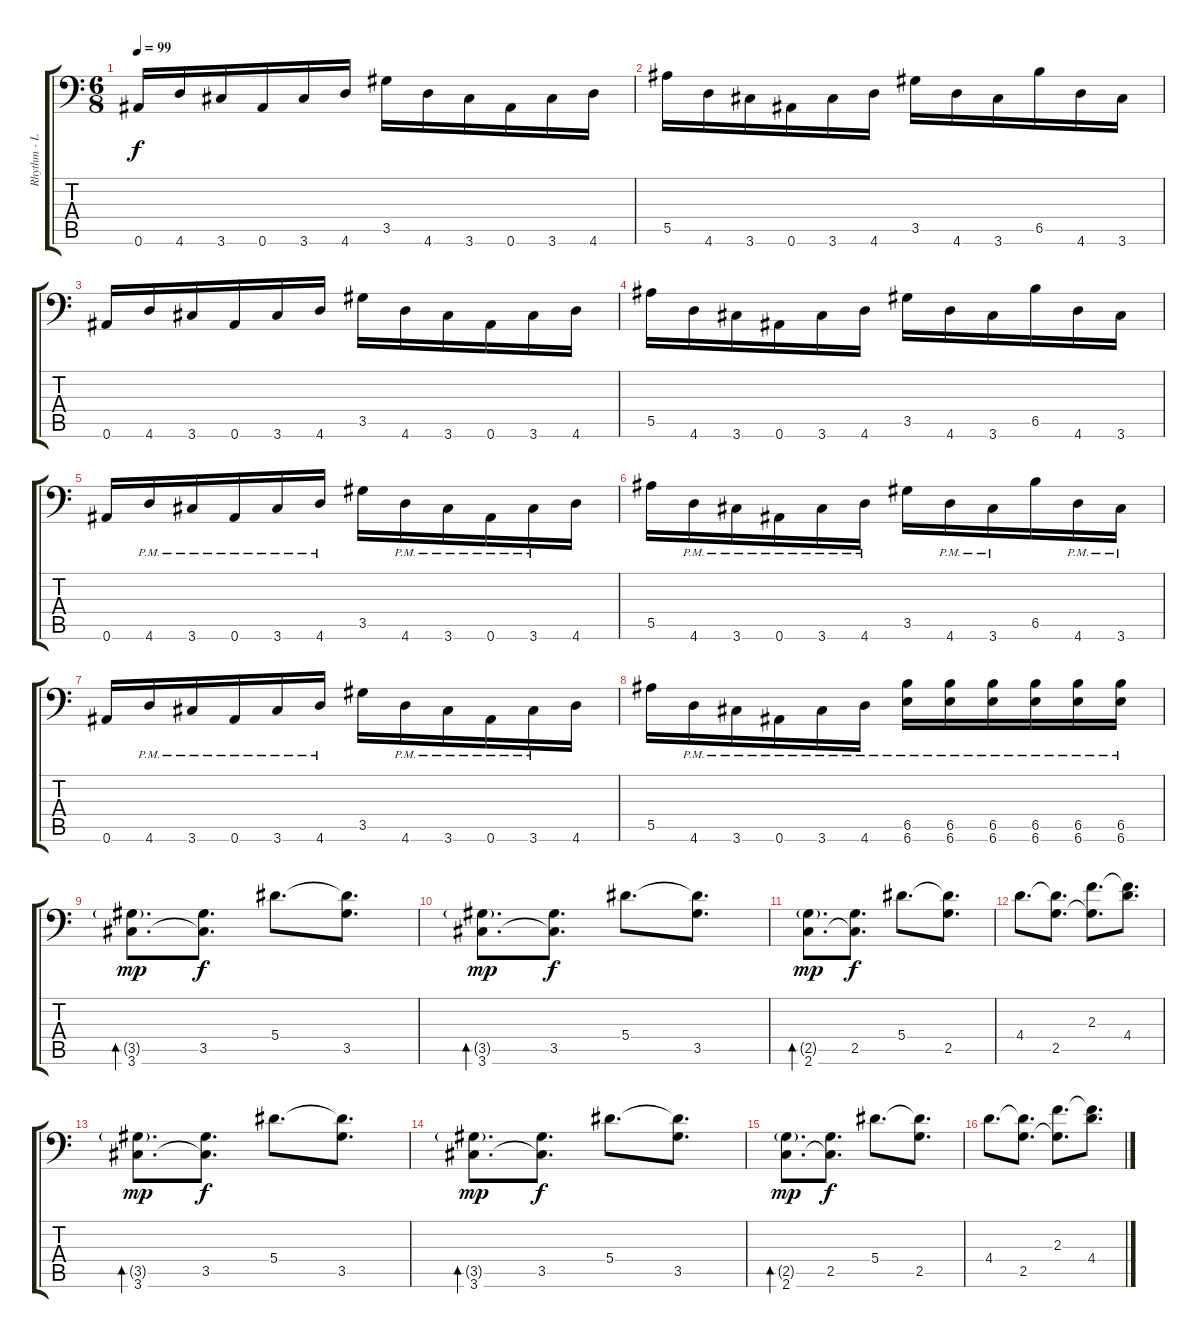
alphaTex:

\track ("Rhythm - Left" "Rhythm - L") {instrument overdrivenguitar}
\staff {score tabs}
\tuning (C4 G3 Eb3 Bb2 F2 Bb1) {hide}
\ts (6 8)
\tempo 99
\clef f4
\ks c
0.6.16{dy f} 4.6.16 3.6.16 0.6.16 3.6.16 4.6.16 3.5.16 4.6.16 3.6.16 0.6.16 3.6.16 4.6.16 |
5.5.16 4.6.16 3.6.16 0.6.16 3.6.16 4.6.16 3.5.16 4.6.16 3.6.16 6.5.16 4.6.16 3.6.16 |
0.6.16 4.6.16 3.6.16 0.6.16 3.6.16 4.6.16 3.5.16 4.6.16 3.6.16 0.6.16 3.6.16 4.6.16 |
5.5.16 4.6.16 3.6.16 0.6.16 3.6.16 4.6.16 3.5.16 4.6.16 3.6.16 6.5.16 4.6.16 3.6.16 |
0.6.16 4.6{pm}.16 3.6{pm}.16 0.6{pm}.16 3.6{pm}.16 4.6{pm}.16 3.5.16 4.6{pm}.16 3.6{pm}.16 0.6{pm}.16 3.6{pm}.16 4.6.16 |
5.5.16 4.6{pm}.16 3.6{pm}.16 0.6{pm}.16 3.6{pm}.16 4.6{pm}.16 3.5.16 4.6{pm}.16 3.6{pm}.16 6.5.16 4.6{pm}.16 3.6{pm}.16 |
0.6.16 4.6{pm}.16 3.6{pm}.16 0.6{pm}.16 3.6{pm}.16 4.6{pm}.16 3.5.16 4.6{pm}.16 3.6{pm}.16 0.6{pm}.16 3.6{pm}.16 4.6.16 |
5.5.16 4.6{pm}.16 3.6{pm}.16 0.6{pm}.16 3.6{pm}.16 4.6{pm}.16 (6.5{pm} 6.6{pm}).16 (6.5{pm} 6.6{pm}).16 (6.5{pm} 6.6{pm}).16 (6.5{pm} 6.6{pm}).16 (6.5{pm} 6.6{pm}).16 (6.5{pm} 6.6{pm}).16 |
(3.5{g} 3.6).8{d bd 60 dy mp} (3.5 3.6{t}).8{d dy f} 5.4.8{d} (5.4{t} 3.5).8{d} |
(3.5{g} 3.6).8{d bd 60 dy mp} (3.5 3.6{t}).8{d dy f} 5.4.8{d} (5.4{t} 3.5).8{d} |
(2.5{g} 2.6).8{d bd 60 dy mp} (2.5 2.6{t}).8{d dy f} 5.4.8{d} (5.4{t} 2.5).8{d} |
4.4.8{d} (4.4{t} 2.5).8{d} (2.3 2.5{t}).8{d} (2.3{t} 4.4).8{d} |
(3.5{g} 3.6).8{d bd 60 dy mp} (3.5 3.6{t}).8{d dy f} 5.4.8{d} (5.4{t} 3.5).8{d} |
(3.5{g} 3.6).8{d bd 60 dy mp} (3.5 3.6{t}).8{d dy f} 5.4.8{d} (5.4{t} 3.5).8{d} |
(2.5{g} 2.6).8{d bd 60 dy mp} (2.5 2.6{t}).8{d dy f} 5.4.8{d} (5.4{t} 2.5).8{d} |
4.4.8{d} (4.4{t} 2.5).8{d} (2.3 2.5{t}).8{d} (2.3{t} 4.4).8{d}
